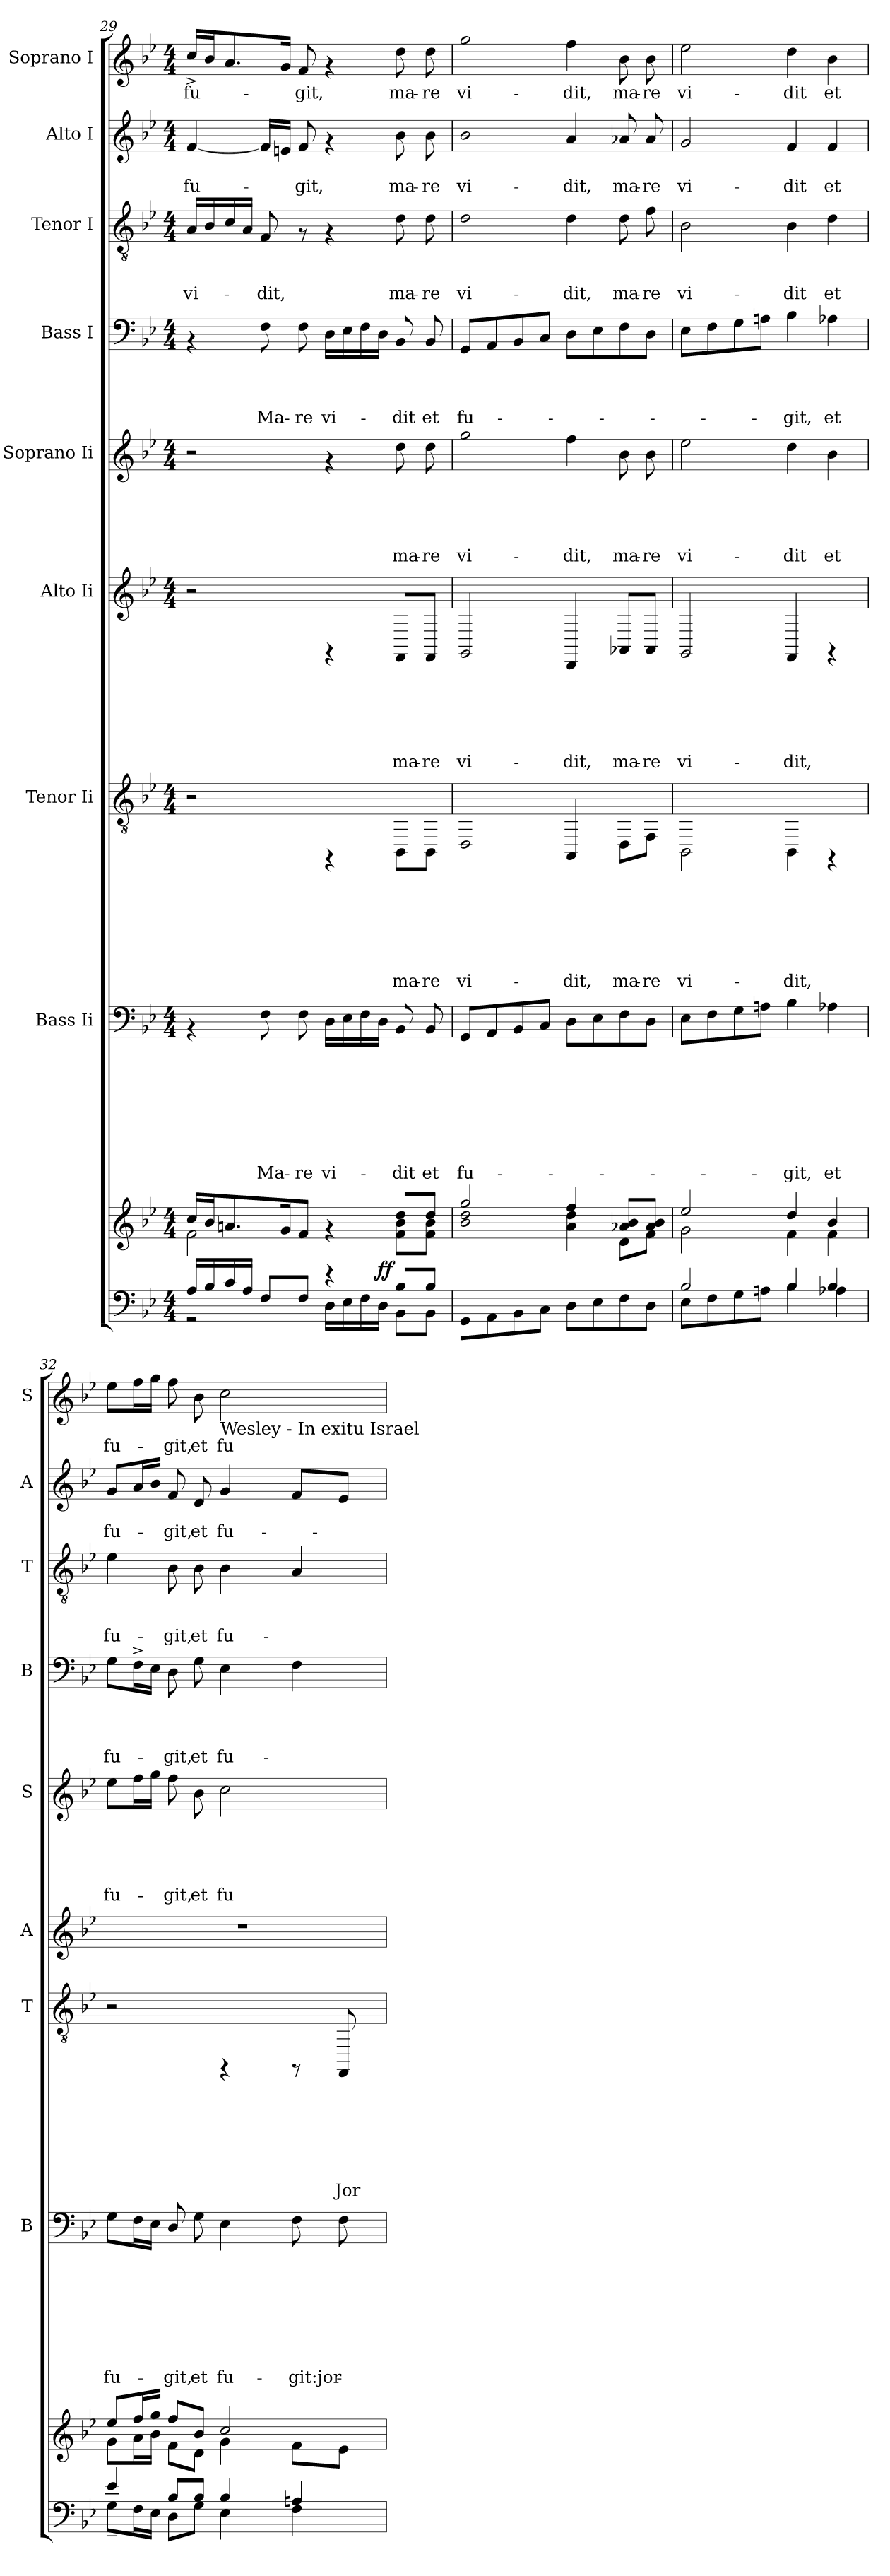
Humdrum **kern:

**kern	**kern	**dynam	**kern	**text	**text	**text	**text	**text	**text	**text	**text	**kern	**text	**text	**text	**text	**text	**text	**text	**kern	**text	**text	**text	**text	**text	**text	**kern	**text	**text	**text	**text	**text	**kern	**text	**text	**text	**text	**kern	**text	**text	**text	**kern	**text	**text	**kern	**text
*part9	*part9	*part9	*part8	*part8	*part8	*part8	*part8	*part8	*part8	*part8	*part8	*part7	*part7	*part7	*part7	*part7	*part7	*part7	*part7	*part6	*part6	*part6	*part6	*part6	*part6	*part6	*part5	*part5	*part5	*part5	*part5	*part5	*part4	*part4	*part4	*part4	*part4	*part3	*part3	*part3	*part3	*part2	*part2	*part2	*part1	*part1
*staff10	*staff9	*staff9/10	*staff8	*staff8	*staff8	*staff8	*staff8	*staff8	*staff8	*staff8	*staff8	*staff7	*staff7	*staff7	*staff7	*staff7	*staff7	*staff7	*staff7	*staff6	*staff6	*staff6	*staff6	*staff6	*staff6	*staff6	*staff5	*staff5	*staff5	*staff5	*staff5	*staff5	*staff4	*staff4	*staff4	*staff4	*staff4	*staff3	*staff3	*staff3	*staff3	*staff2	*staff2	*staff2	*staff1	*staff1
*	*	*	*I"Bass Ii	*	*	*	*	*	*	*	*	*I"Tenor Ii	*	*	*	*	*	*	*	*I"Alto Ii	*	*	*	*	*	*	*I"Soprano Ii	*	*	*	*	*	*I"Bass I	*	*	*	*	*I"Tenor I	*	*	*	*I"Alto I	*	*	*I"Soprano I	*
*	*	*	*I'B	*	*	*	*	*	*	*	*	*I'T	*	*	*	*	*	*	*	*I'A	*	*	*	*	*	*	*I'S	*	*	*	*	*	*I'B	*	*	*	*	*I'T	*	*	*	*I'A	*	*	*I'S	*
*clefF4	*clefG2	*	*clefF4	*	*	*	*	*	*	*	*	*clefGv2	*	*	*	*	*	*	*	*clefG2	*	*	*	*	*	*	*clefG2	*	*	*	*	*	*clefF4	*	*	*	*	*clefGv2	*	*	*	*clefG2	*	*	*clefG2	*
*k[b-e-]	*k[b-e-]	*	*k[b-e-]	*	*	*	*	*	*	*	*	*k[b-e-]	*	*	*	*	*	*	*	*k[b-e-]	*	*	*	*	*	*	*k[b-e-]	*	*	*	*	*	*k[b-e-]	*	*	*	*	*k[b-e-]	*	*	*	*k[b-e-]	*	*	*k[b-e-]	*
*B-:	*B-:	*	*B-:	*	*	*	*	*	*	*	*	*B-:	*	*	*	*	*	*	*	*B-:	*	*	*	*	*	*	*B-:	*	*	*	*	*	*B-:	*	*	*	*	*B-:	*	*	*	*B-:	*	*	*B-:	*
*M4/4	*M4/4	*	*M4/4	*	*	*	*	*	*	*	*	*M4/4	*	*	*	*	*	*	*	*M4/4	*	*	*	*	*	*	*M4/4	*	*	*	*	*	*M4/4	*	*	*	*	*M4/4	*	*	*	*M4/4	*	*	*M4/4	*
=29	=29	=29	=29	=29	=29	=29	=29	=29	=29	=29	=29	=29	=29	=29	=29	=29	=29	=29	=29	=29	=29	=29	=29	=29	=29	=29	=29	=29	=29	=29	=29	=29	=29	=29	=29	=29	=29	=29	=29	=29	=29	=29	=29	=29	=29	=29
*^	*^	*	*	*	*	*	*	*	*	*	*	*	*	*	*	*	*	*	*	*	*	*	*	*	*	*	*	*	*	*	*	*	*	*	*	*	*	*	*	*	*	*	*	*	*	*
!	!	!	!	!	!	!	!	!	!	!	!	!	!	!	!	!	!	!	!	!	!	!	!	!	!	!	!	!	!	!	!	!	!	!	!	!	!	!	!	!	!	!	!LO:LY:b	!	!	!LO:LY:b	!	!LO:LY:b
16A/LL	2r	16cc/LL	2f\	.	4rAA	.	.	.	.	.	.	.	.	2r	.	.	.	.	.	.	.	2r	.	.	.	.	.	.	2r	.	.	.	.	.	4rAA	.	.	.	.	16A/LL	.	.	vi-	[<4f/	.	fu-	16cc^</LL	fu-
16B-/	.	16b-/J	.	.	.	.	.	.	.	.	.	.	.	.	.	.	.	.	.	.	.	.	.	.	.	.	.	.	.	.	.	.	.	.	.	.	.	.	.	16B-/	.	.	.	.	.	.	16b-/J	.
16c/	.	8.an/	.	.	.	.	.	.	.	.	.	.	.	.	.	.	.	.	.	.	.	.	.	.	.	.	.	.	.	.	.	.	.	.	.	.	.	.	.	16c/	.	.	.	.	.	.	8.a/	.
16A/JJ	.	.	.	.	.	.	.	.	.	.	.	.	.	.	.	.	.	.	.	.	.	.	.	.	.	.	.	.	.	.	.	.	.	.	.	.	.	.	.	16A/JJ	.	.	.	.	.	.	.	.
!	!	!	!	!	!	!	!	!	!	!	!	!	!LO:LY:b	!	!	!	!	!	!	!	!	!	!	!	!	!	!	!	!	!	!	!	!	!	!	!	!	!	!LO:LY:b	!	!	!	!LO:LY:b	!	!	!	!	!
8F/L	.	.	.	.	8F\	.	.	.	.	.	.	.	Ma-	.	.	.	.	.	.	.	.	.	.	.	.	.	.	.	.	.	.	.	.	.	8F\	.	.	.	Ma-	8F/	.	.	-dit,	16f/LL]	.	.	.	.
.	.	16g/k	.	.	.	.	.	.	.	.	.	.	.	.	.	.	.	.	.	.	.	.	.	.	.	.	.	.	.	.	.	.	.	.	.	.	.	.	.	.	.	.	.	16en/JJ	.	.	16g/Jk	.
!	!	!	!	!	!	!	!	!	!	!	!	!	!LO:LY:b	!	!	!	!	!	!	!	!	!	!	!	!	!	!	!	!	!	!	!	!	!	!	!	!	!	!LO:LY:b	!	!	!	!	!	!	!LO:LY:b	!	!LO:LY:b
8F/J	.	8f/J	.	.	8F\	.	.	.	.	.	.	.	-re	.	.	.	.	.	.	.	.	.	.	.	.	.	.	.	.	.	.	.	.	.	8F\	.	.	.	-re	8rF	.	.	.	8f/	.	-git,	8f/	-git,
!	!	!	!	!	!	!	!	!	!	!	!	!	!LO:LY:b	!	!	!	!	!	!	!	!	!	!	!	!	!	!	!	!	!	!	!	!	!	!	!	!	!	!LO:LY:b	!	!	!	!	!	!	!	!	!
4r	16D\LL	4rf	4ryy	.	16D\LL	.	.	.	.	.	.	.	vi-	4rFFF	.	.	.	.	.	.	.	4rFF	.	.	.	.	.	.	4rf	.	.	.	.	.	16D\LL	.	.	.	vi-	4rF	.	.	.	4rf	.	.	4rf	.
.	16E-\	.	.	.	16E-\	.	.	.	.	.	.	.	.	.	.	.	.	.	.	.	.	.	.	.	.	.	.	.	.	.	.	.	.	.	16E-\	.	.	.	.	.	.	.	.	.	.	.	.	.
.	16F\	.	.	.	16F\	.	.	.	.	.	.	.	.	.	.	.	.	.	.	.	.	.	.	.	.	.	.	.	.	.	.	.	.	.	16F\	.	.	.	.	.	.	.	.	.	.	.	.	.
!	!	!	!	!LO:DY:a=2	!	!	!	!	!	!	!	!	!	!	!	!	!	!	!	!	!	!	!	!	!	!	!	!	!	!	!	!	!	!	!	!	!	!	!	!	!	!	!	!	!	!	!	!
.	16D\JJ	.	.	ff	16D\JJ	.	.	.	.	.	.	.	.	.	.	.	.	.	.	.	.	.	.	.	.	.	.	.	.	.	.	.	.	.	16D\JJ	.	.	.	.	.	.	.	.	.	.	.	.	.
!	!	!	!	!	!	!	!	!	!	!	!	!	!LO:LY:b	!	!	!	!	!	!	!	!LO:LY:b	!	!	!	!	!	!	!LO:LY:b	!	!	!	!	!	!LO:LY:b	!	!	!	!	!LO:LY:b	!	!	!	!LO:LY:b	!	!	!LO:LY:b	!	!LO:LY:b
8B-/L	8BB-\L	8dd/L	8f\ 8b-\L	.	8BB-/	.	.	.	.	.	.	.	-dit	8BBB-\L	.	.	.	.	.	.	ma-	8FF/L	.	.	.	.	.	ma-	8dd\	.	.	.	.	ma-	8BB-/	.	.	.	-dit	8d\	.	.	ma-	8b-\	.	ma-	8dd\	ma-
!	!	!	!	!	!	!	!	!	!	!	!	!	!LO:LY:b	!	!	!	!	!	!	!	!LO:LY:b	!	!	!	!	!	!	!LO:LY:b	!	!	!	!	!	!LO:LY:b	!	!	!	!	!LO:LY:b	!	!	!	!LO:LY:b	!	!	!LO:LY:b	!	!LO:LY:b
8B-/J	8BB-\J	8dd/J	8f\ 8b-\J	.	8BB-/	.	.	.	.	.	.	.	et	8BBB-\J	.	.	.	.	.	.	-re	8FF/J	.	.	.	.	.	-re	8dd\	.	.	.	.	-re	8BB-/	.	.	.	et	8d\	.	.	-re	8b-\	.	-re	8dd\	-re
=30	=30	=30	=30	=30	=30	=30	=30	=30	=30	=30	=30	=30	=30	=30	=30	=30	=30	=30	=30	=30	=30	=30	=30	=30	=30	=30	=30	=30	=30	=30	=30	=30	=30	=30	=30	=30	=30	=30	=30	=30	=30	=30	=30	=30	=30	=30	=30	=30
!	!	!	!	!	!	!	!	!	!	!	!	!	!LO:LY:b	!	!	!	!	!	!	!	!LO:LY:b	!	!	!	!	!	!	!LO:LY:b	!	!	!	!	!	!LO:LY:b	!	!	!	!	!LO:LY:b	!	!	!	!LO:LY:b	!	!	!LO:LY:b	!	!LO:LY:b
*v	*v	*	*	*	*	*	*	*	*	*	*	*	*	*	*	*	*	*	*	*	*	*	*	*	*	*	*	*	*	*	*	*	*	*	*	*	*	*	*	*	*	*	*	*	*	*	*	*
8GG\L	2gg/	2b-\ 2dd\	.	8GG/L	.	.	.	.	.	.	.	fu-	2DD\	.	.	.	.	.	.	vi-	2GG/	.	.	.	.	.	vi-	2gg\	.	.	.	.	vi-	8GG/L	.	.	.	fu-	2d\	.	.	vi-	2b-\	.	vi-	2gg\	vi-
8AA\	.	.	.	8AA/	.	.	.	.	.	.	.	.	.	.	.	.	.	.	.	.	.	.	.	.	.	.	.	.	.	.	.	.	.	8AA/	.	.	.	.	.	.	.	.	.	.	.	.	.
8BB-\	.	.	.	8BB-/	.	.	.	.	.	.	.	.	.	.	.	.	.	.	.	.	.	.	.	.	.	.	.	.	.	.	.	.	.	8BB-/	.	.	.	.	.	.	.	.	.	.	.	.	.
8C\J	.	.	.	8C/J	.	.	.	.	.	.	.	.	.	.	.	.	.	.	.	.	.	.	.	.	.	.	.	.	.	.	.	.	.	8C/J	.	.	.	.	.	.	.	.	.	.	.	.	.
!	!	!	!	!	!	!	!	!	!	!	!	!	!	!	!	!	!	!	!	!LO:LY:b	!	!	!	!	!	!	!LO:LY:b	!	!	!	!	!	!LO:LY:b	!	!	!	!	!	!	!	!	!LO:LY:b	!	!	!LO:LY:b	!	!LO:LY:b
8D\L	4ff/	4a\ 4dd\	.	8D\L	.	.	.	.	.	.	.	.	4AAA/	.	.	.	.	.	.	-dit,	4DD/	.	.	.	.	.	-dit,	4ff\	.	.	.	.	-dit,	8D\L	.	.	.	.	4d\	.	.	-dit,	4a/	.	-dit,	4ff\	-dit,
8E-\	.	.	.	8E-\	.	.	.	.	.	.	.	.	.	.	.	.	.	.	.	.	.	.	.	.	.	.	.	.	.	.	.	.	.	8E-\	.	.	.	.	.	.	.	.	.	.	.	.	.
!	!	!	!	!	!	!	!	!	!	!	!	!	!	!	!	!	!	!	!	!LO:LY:b	!	!	!	!	!	!	!LO:LY:b	!	!	!	!	!	!LO:LY:b	!	!	!	!	!	!	!	!	!LO:LY:b	!	!	!LO:LY:b	!	!LO:LY:b
8F\	8a-X/ 8b-/L	8d\L	.	8F\	.	.	.	.	.	.	.	.	8DD\L	.	.	.	.	.	.	ma-	8AA-X/L	.	.	.	.	.	ma-	8b-\	.	.	.	.	ma-	8F\	.	.	.	.	8d\	.	.	ma-	8a-X/	.	ma-	8b-\	ma-
!	!	!	!	!	!	!	!	!	!	!	!	!	!	!	!	!	!	!	!	!LO:LY:b	!	!	!	!	!	!	!LO:LY:b	!	!	!	!	!	!LO:LY:b	!	!	!	!	!	!	!	!	!LO:LY:b	!	!	!LO:LY:b	!	!LO:LY:b
8D\J	8a-/ 8b-/J	8f\J	.	8D\J	.	.	.	.	.	.	.	.	8FF\J	.	.	.	.	.	.	-re	8AA-/J	.	.	.	.	.	-re	8b-\	.	.	.	.	-re	8D\J	.	.	.	.	8f\	.	.	-re	8a-/	.	-re	8b-\	-re
!!LO:PB:g=z
=31	=31	=31	=31	=31	=31	=31	=31	=31	=31	=31	=31	=31	=31	=31	=31	=31	=31	=31	=31	=31	=31	=31	=31	=31	=31	=31	=31	=31	=31	=31	=31	=31	=31	=31	=31	=31	=31	=31	=31	=31	=31	=31	=31	=31	=31	=31	=31
*^	*	*	*	*	*	*	*	*	*	*	*	*	*	*	*	*	*	*	*	*	*	*	*	*	*	*	*	*	*	*	*	*	*	*	*	*	*	*	*	*	*	*	*	*	*	*	*
!	!	!	!	!	!	!	!	!	!	!	!	!	!	!	!	!	!	!	!	!	!LO:LY:b	!	!	!	!	!	!	!LO:LY:b	!	!	!	!	!	!LO:LY:b	!	!	!	!	!	!	!	!	!LO:LY:b	!	!	!LO:LY:b	!	!LO:LY:b
2B-/	8E-\L	2ee-/	2g\	.	8E-\L	.	.	.	.	.	.	.	.	2BBB-\	.	.	.	.	.	.	vi-	2GG/	.	.	.	.	.	vi-	2ee-\	.	.	.	.	vi-	8E-\L	.	.	.	.	2B-\	.	.	vi-	2g/	.	vi-	2ee-\	vi-
.	8F\	.	.	.	8F\	.	.	.	.	.	.	.	.	.	.	.	.	.	.	.	.	.	.	.	.	.	.	.	.	.	.	.	.	.	8F\	.	.	.	.	.	.	.	.	.	.	.	.	.
.	8G\	.	.	.	8G\	.	.	.	.	.	.	.	.	.	.	.	.	.	.	.	.	.	.	.	.	.	.	.	.	.	.	.	.	.	8G\	.	.	.	.	.	.	.	.	.	.	.	.	.
.	8An\J	.	.	.	8An\J	.	.	.	.	.	.	.	.	.	.	.	.	.	.	.	.	.	.	.	.	.	.	.	.	.	.	.	.	.	8An\J	.	.	.	.	.	.	.	.	.	.	.	.	.
!	!	!	!	!	!	!	!	!	!	!	!	!	!LO:LY:b	!	!	!	!	!	!	!	!LO:LY:b	!	!	!	!	!	!	!LO:LY:b	!	!	!	!	!	!LO:LY:b	!	!	!	!	!LO:LY:b	!	!	!	!LO:LY:b	!	!	!LO:LY:b	!	!LO:LY:b
4B-/	4B-\	4dd/	4f\	.	4B-\	.	.	.	.	.	.	.	-git,	4BBB-\	.	.	.	.	.	.	-dit,	4FF/	.	.	.	.	.	-dit,	4dd\	.	.	.	.	-dit	4B-\	.	.	.	-git,	4B-\	.	.	-dit	4f/	.	-dit	4dd\	-dit
!	!	!	!	!	!	!	!	!	!	!	!	!	!LO:LY:b	!	!	!	!	!	!	!	!	!	!	!	!	!	!	!	!	!	!	!	!	!LO:LY:b	!	!	!	!	!LO:LY:b	!	!	!	!LO:LY:b	!	!	!LO:LY:b	!	!LO:LY:b
4B-/	4A-X\	4b-/	4f\	.	4A-X\	.	.	.	.	.	.	.	et	4rFFF	.	.	.	.	.	.	.	4rFF	.	.	.	.	.	.	4b-\	.	.	.	.	et	4A-X\	.	.	.	et	4d\	.	.	et	4f/	.	et	4b-\	et
=32	=32	=32	=32	=32	=32	=32	=32	=32	=32	=32	=32	=32	=32	=32	=32	=32	=32	=32	=32	=32	=32	=32	=32	=32	=32	=32	=32	=32	=32	=32	=32	=32	=32	=32	=32	=32	=32	=32	=32	=32	=32	=32	=32	=32	=32	=32	=32	=32
!	!	!	!	!	!	!	!	!	!	!	!	!	!LO:LY:b	!	!	!	!	!	!	!	!	!	!	!	!	!	!	!	!	!	!	!	!	!LO:LY:b	!	!	!	!	!LO:LY:b	!	!	!	!LO:LY:b	!	!	!LO:LY:b	!	!LO:LY:b
4e-/	8G~>\L	8ee-/L	8g\L	.	8G\L	.	.	.	.	.	.	.	fu-	2r	.	.	.	.	.	.	.	1r	.	.	.	.	.	.	8ee-\L	.	.	.	.	fu-	8G\L	.	.	.	fu-	4e-\	.	.	fu-	8g/L	.	fu-	8ee-\L	fu-
.	16F\L	16ff/L	16a\L	.	16F\L	.	.	.	.	.	.	.	.	.	.	.	.	.	.	.	.	.	.	.	.	.	.	.	16ff\L	.	.	.	.	.	16F^>\L	.	.	.	.	.	.	.	.	16a/L	.	.	16ff\L	.
.	16E-\JJ	16gg/JJ	16b-\JJ	.	16E-\JJ	.	.	.	.	.	.	.	.	.	.	.	.	.	.	.	.	.	.	.	.	.	.	.	16gg\JJ	.	.	.	.	.	16E-\JJ	.	.	.	.	.	.	.	.	16b-/JJ	.	.	16gg\JJ	.
!	!	!	!	!	!	!	!	!	!	!	!	!	!LO:LY:b	!	!	!	!	!	!	!	!	!	!	!	!	!	!	!	!	!	!	!	!	!LO:LY:b	!	!	!	!	!LO:LY:b	!	!	!	!LO:LY:b	!	!	!LO:LY:b	!	!LO:LY:b
8B-/L	8D\L	8ff/L	8f\L	.	8D/	.	.	.	.	.	.	.	-git,	.	.	.	.	.	.	.	.	.	.	.	.	.	.	.	8ff\	.	.	.	.	-git,	8D\	.	.	.	-git,	8B-\	.	.	-git,	8f/	.	-git,	8ff\	-git,
!	!	!	!	!	!	!	!	!	!	!	!	!	!LO:LY:b	!	!	!	!	!	!	!	!	!	!	!	!	!	!	!	!	!	!	!	!	!LO:LY:b	!	!	!	!	!LO:LY:b	!	!	!	!LO:LY:b	!	!	!LO:LY:b	!	!LO:LY:b
8B-/J	8G\J	8b-/J	8d\J	.	8G\	.	.	.	.	.	.	.	et	.	.	.	.	.	.	.	.	.	.	.	.	.	.	.	8b-\	.	.	.	.	et	8G\	.	.	.	et	8B-\	.	.	et	8d/	.	et	8b-\	et
!	!	!	!	!	!	!	!	!	!	!	!	!	!	!	!	!	!	!	!	!	!	!	!	!	!	!	!	!	!	!	!	!	!	!	!	!	!	!	!	!	!	!	!	!	!	!	!LO:TX:b:t=Wesley - In exitu Israel	!
!	!	!	!	!	!	!	!	!	!	!	!	!	!LO:LY:b	!	!	!	!	!	!	!	!	!	!	!	!	!	!	!	!	!	!	!	!	!LO:LY:b	!	!	!	!	!LO:LY:b	!	!	!	!LO:LY:b	!	!	!LO:LY:b	!	!LO:LY:b
4B-/	4E-\	2cc/	4g\	.	4E-\	.	.	.	.	.	.	.	fu-	4rFFF	.	.	.	.	.	.	.	.	.	.	.	.	.	.	2cc\	.	.	.	.	fu-	4E-\	.	.	.	fu-	4B-\	.	.	fu-	4g/	.	fu-	2cc\	fu-
!	!	!	!	!	!	!	!	!	!	!	!	!	!LO:LY:b	!	!	!	!	!	!	!	!	!	!	!	!	!	!	!	!	!	!	!	!	!	!	!	!	!	!	!	!	!	!	!	!	!	!	!
4An/	4F\	.	8f\L	.	8F\	.	.	.	.	.	.	.	-git:jor-	8rFFF	.	.	.	.	.	.	.	.	.	.	.	.	.	.	.	.	.	.	.	.	4F\	.	.	.	.	4A/	.	.	.	8f/L	.	.	.	.
!	!	!	!	!	!	!	!	!	!	!	!	!	!	!	!	!	!	!	!	!	!LO:LY:b	!	!	!	!	!	!	!	!	!	!	!	!	!	!	!	!	!	!	!	!	!	!	!	!	!	!	!
.	.	.	8e-\J	.	8F\	.	.	.	.	.	.	.	.	8FFF/	.	.	.	.	.	.	Jor-	.	.	.	.	.	.	.	.	.	.	.	.	.	.	.	.	.	.	.	.	.	.	8e-/J	.	.	.	.
*v	*v	*	*	*	*	*	*	*	*	*	*	*	*	*	*	*	*	*	*	*	*	*	*	*	*	*	*	*	*	*	*	*	*	*	*	*	*	*	*	*	*	*	*	*	*	*	*	*
*	*v	*v	*	*	*	*	*	*	*	*	*	*	*	*	*	*	*	*	*	*	*	*	*	*	*	*	*	*	*	*	*	*	*	*	*	*	*	*	*	*	*	*	*	*	*	*	*
=	=	=	=	=	=	=	=	=	=	=	=	=	=	=	=	=	=	=	=	=	=	=	=	=	=	=	=	=	=	=	=	=	=	=	=	=	=	=	=	=	=	=	=	=	=	=
*-	*-	*-	*-	*-	*-	*-	*-	*-	*-	*-	*-	*-	*-	*-	*-	*-	*-	*-	*-	*-	*-	*-	*-	*-	*-	*-	*-	*-	*-	*-	*-	*-	*-	*-	*-	*-	*-	*-	*-	*-	*-	*-	*-	*-	*-	*-
